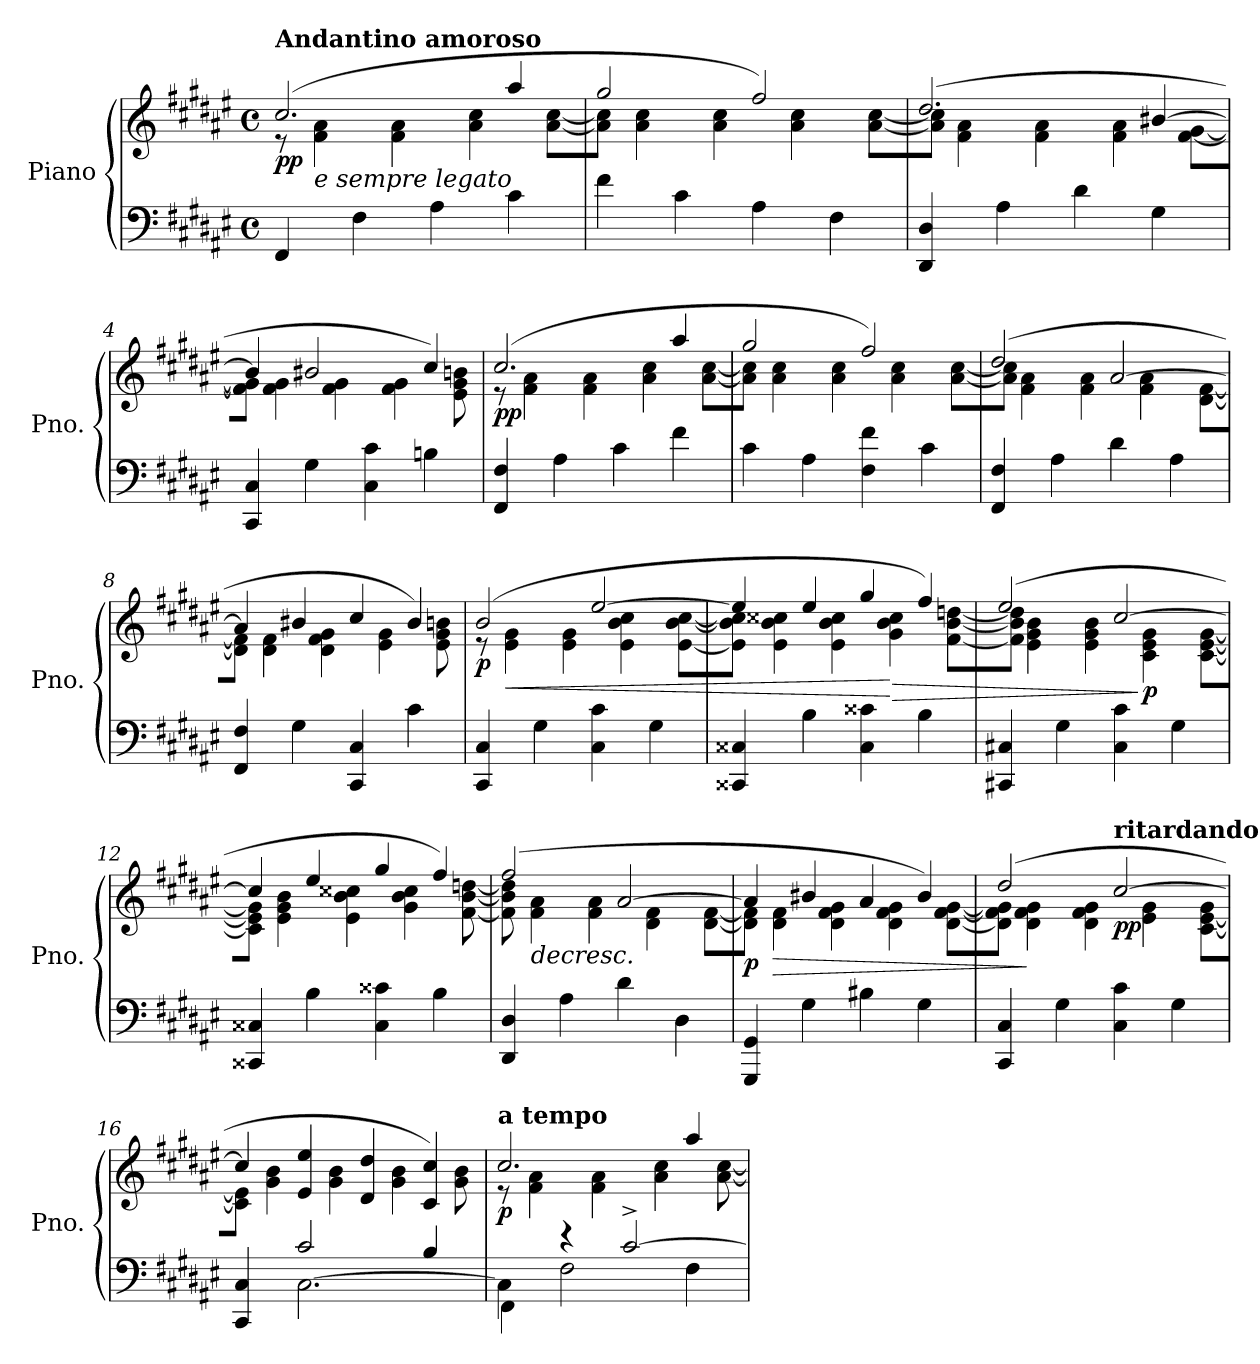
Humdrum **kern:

**kern	**kern	**dynam
*part1	*part1	*part1
*staff2	*staff1	*staff1/2
*I"Piano	*	*
*I'Pno.	*	*
*clefF4	*clefG2	*
*k[f#c#g#d#a#e#]	*k[f#c#g#d#a#e#]	*
*M4/4	*M4/4	*
*met(c)	*met(c)	*
=1	=1	=1
*	*^	*
!	!LO:TX:a:B:t=Andantino amoroso	!	!
!	!	!	!LO:DY:b
4FF#/	(>2.cc#/	8r	pp
!	!	!LO:TX:b:i:t=e sempre legato	!
.	.	4f#\ 4a#\	.
4F#\	.	.	.
.	.	4f#\ 4a#\	.
4A#\	.	.	.
.	.	4a#\ 4cc#\	.
4c#\	4aa#/	.	.
.	.	[8a#\ [8cc#\L	.
=2	=2	=2	=2
4f#\	2gg#/	8a#\] 8cc#\]J	.
.	.	4a#\ 4cc#\	.
4c#\	.	.	.
.	.	4a#\ 4cc#\	.
4A#\	2ff#/)	.	.
.	.	4a#\ 4cc#\	.
4F#\	.	.	.
.	.	[8a#\ [8cc#\L	.
=3	=3	=3	=3
4DD#/ 4D#/	(>2.dd#/	8a#\] 8cc#\]J	.
.	.	4f#\ 4a#\	.
4A#\	.	.	.
.	.	4f#\ 4a#\	.
4d#\	.	.	.
.	.	4f#\ 4a#\	.
4G#\	[4b#X/	.	.
.	.	[8f#\ [8g#\L	.
=4	=4	=4	=4
4CC#/ 4C#/	4b#/]	8f#\] 8g#\]J	.
.	.	4f#\ 4g#\	.
4G#\	2b#X/	.	.
.	.	4f#\ 4g#\	.
4C#\ 4c#\	.	.	.
.	.	4f#\ 4g#\	.
4Bn\	4cc#/)	.	.
.	.	8e#\ 8g#\ 8bn\	.
!!LO:LB:g=z	!!
=5	=5	=5	=5
!	!	!	!LO:DY:b
4FF#/ 4F#/	(>2.cc#/	8r	pp
.	.	4f#\ 4a#\	.
4A#\	.	.	.
.	.	4f#\ 4a#\	.
4c#\	.	.	.
.	.	4a#\ 4cc#\	.
4f#\	4aa#/	.	.
.	.	[8a#\ [8cc#\L	.
=6	=6	=6	=6
4c#\	2gg#/	8a#\] 8cc#\]J	.
.	.	4a#\ 4cc#\	.
4A#\	.	.	.
.	.	4a#\ 4cc#\	.
4F#\ 4f#\	2ff#/)	.	.
.	.	4a#\ 4cc#\	.
4c#\	.	.	.
.	.	[8a#\ [8cc#\L	.
=7	=7	=7	=7
4FF#/ 4F#/	(>2dd#/	8a#\] 8cc#\]J	.
.	.	4f#\ 4a#\	.
4A#\	.	.	.
.	.	4f#\ 4a#\	.
4d#\	[2a#/	.	.
.	.	4f#\ 4a#\	.
4A#\	.	.	.
.	.	[8d#\ [8f#\L	.
=8	=8	=8	=8
4FF#/ 4F#/	4a#/]	8d#\] 8f#\]J	.
.	.	4d#\ 4f#\	.
4G#\	4b#X/	.	.
.	.	4d#\ 4f#\ 4g#\	.
4CC#/ 4C#/	4cc#/	.	.
.	.	4e#\ 4g#\	.
4c#\	4b#/)	.	.
.	.	8e#\ 8g#\ 8bn\	.
!!LO:LB:g=z	!!
=9	=9	=9	=9
!	!	!	!LO:DY:b
4CC#/ 4C#/	(>2b/	8r	p
!	!	!	!LO:HP:b
.	.	4e#\ 4g#\	<
4G#\	.	.	.
.	.	4e#\ 4g#\	.
4C#\ 4c#\	[2ee#/	.	.
.	.	4e#\ 4b\ 4cc#\	.
4G#\	.	.	.
.	.	[8e#\ [8b\ [8cc#\L	.
=10	=10	=10	=10
4CC##X/ 4C##X/	4ee#/]	8e#\] 8b\] 8cc#\]J	.
.	.	4e#\ 4b\ 4cc##X\	.
4B\	4ee#/	.	.
.	.	4e#\ 4b\ 4cc##\	.
4C##\ 4c##X\	4gg#/	.	.
!	!	!	!LO:HP:n=1:b
.	.	4g#\ 4b\ 4cc##\	[ >
4B\	4ff#/)	.	.
.	.	[8f#\ [8b\ [8ddn\L	.
=11	=11	=11	=11
4CC#X/ 4C#X/	(>2ee#/	8f#\] 8b\] 8dd\]J	.
.	.	4e#\ 4g#\ 4b\	.
4G#\	.	.	.
.	.	4e#\ 4g#\ 4b\	.
4C#\ 4c#\	[2cc#/	.	.
!	!	!	!LO:DY:n=1:b
.	.	4c#\ 4e#\ 4g#\	] p
4G#\	.	.	.
.	.	[8c#\ [8e#\ [8g#\L	.
=12	=12	=12	=12
4CC##X/ 4C##X/	4cc#/]	8c#\] 8e#\] 8g#\]J	.
.	.	4e#\ 4g#\ 4b\	.
4B\	4ee#/	.	.
.	.	4e#\ 4b\ 4cc##X\	.
4C##\ 4c##X\	4gg#/	.	.
.	.	4g#\ 4b\ 4cc##\	.
4B\	4ff#/)	.	.
.	.	[8f#\ [8b\ [8ddn\	.
!!LO:LB:g=z	!!
=13	=13	=13	=13
4DD#/ 4D#/	(>2ff#/	8f#\] 8b\] 8dd\]	.
!	!	!	!LO:HP:b
.	.	4f#\ 4a#\	>
4A#\	.	.	.
.	.	4f#\ 4a#\	.
4d#\	[2a#/	.	.
.	.	4d#\ 4f#\	.
4D#\	.	.	.
.	.	[8d#\ [8f#\L	.
=14	=14	=14	=14
!	!	!	!LO:DY:b
4GGG#/ 4GG#/	4a#/]	8d#\] 8f#\]J	p
!	!	!	!LO:HP:b
.	.	4d#\ 4f#\	>
4G#\	4b#X/	.	.
.	.	4d#\ 4f#\ 4g#\	.
4B#X\	4a#/	.	.
.	.	4d#\ 4f#\ 4g#\	.
4G#\	4b#/)	.	.
.	.	[8d#\ [8f#\ [8g#\L	.
=15	=15	=15	=15
4CC#/ 4C#/	(>2dd#/	8d#\] 8f#\] 8g#\]J	.
.	.	4d#\ 4f#\ 4g#\	]
4G#\	.	.	.
.	.	4d#\ 4f#\ 4g#\	.
!	!LO:TX:a:B:t=ritardando	!	!
!	!	!	!LO:DY:b
4C#\ 4c#\	[2cc#/	.	pp
.	.	4e#\ 4g#\	.
4G#\	.	.	.
.	.	[8c#\ [8e#\ 8g#\L	.
=16	=16	=16	=16
*^	*	*	*
4CC#/ 4C#/	4ryy	4cc#/]	8c#\] 8e#\]J	.
.	.	.	4g#\ 4b\	.
[2.C#\	2c#/	4e#/ 4ee#/	.	.
.	.	.	4g#\ 4b\	.
.	.	4d#/ 4dd#/	.	.
.	.	.	4g#\ 4b\	.
.	4B/	4c#/ 4cc#/)	.	.
.	.	.	8g#\ 8b\	.
*v	*v	*	*	*
*	*v	*v	*
.	.	]
!!LO:PB:g=z
=17	=17	=17
*^	*^	*
!	!	!LO:TX:a:B:t=a tempo	!	!
!	!	!	!	!LO:DY:b
4C#\]	4FF#\	2.cc#/	8r	p
.	.	.	4f#\ 4a#\	.
4r	2F#\	.	.	.
.	.	.	4f#\ 4a#\	.
[2c#^/	.	.	.	.
.	.	.	4a#\ 4cc#\	.
.	4F#\	4aa#/	.	.
.	.	.	[8a#\ [8cc#\L	.
*v	*v	*	*	*
*	*v	*v	*
=	=	=
*-	*-	*-
